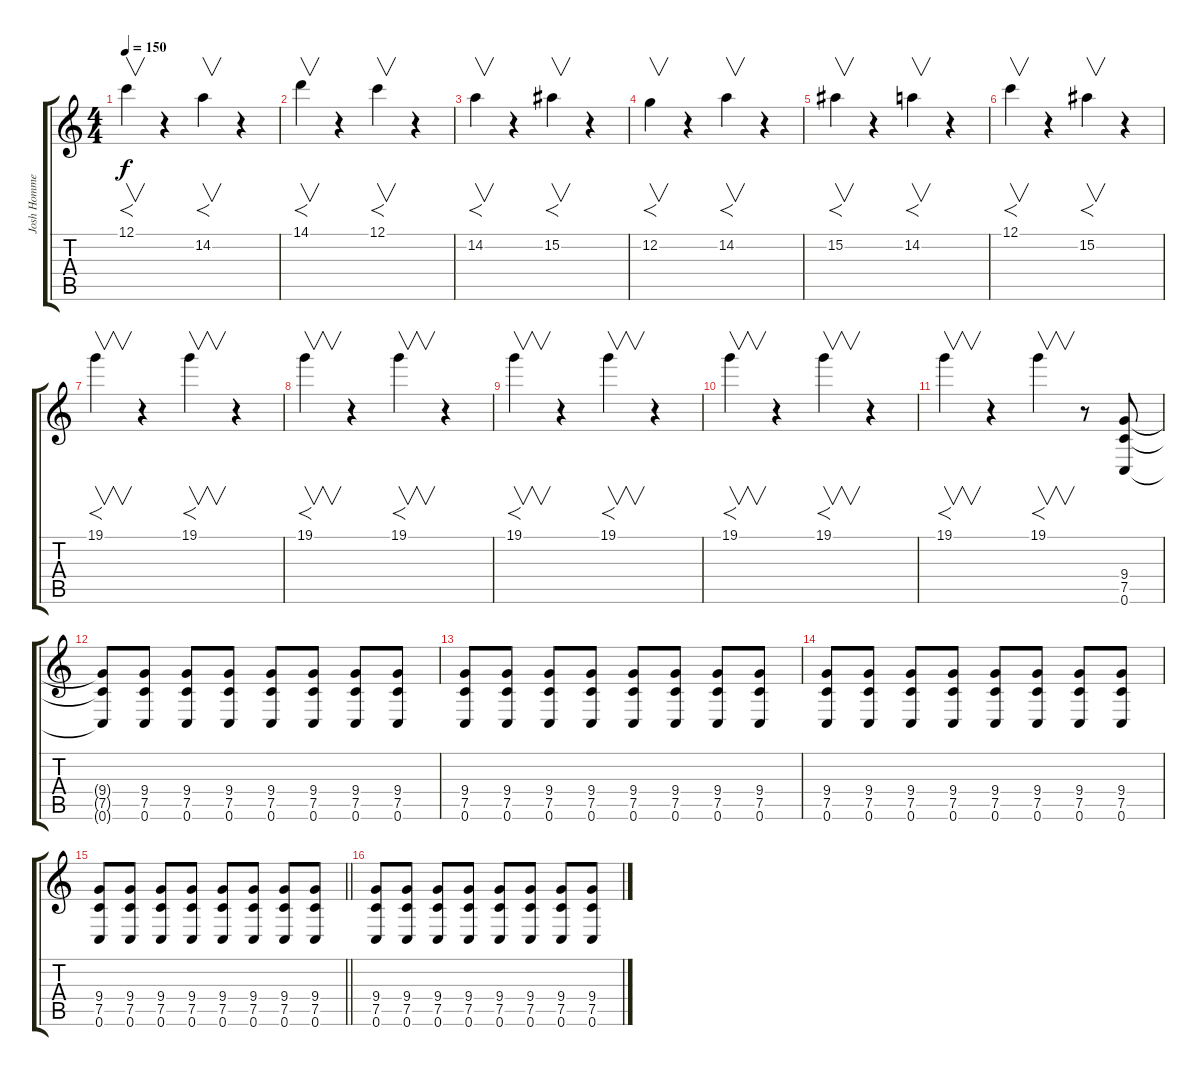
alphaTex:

\track ("Josh Homme" "Josh Homme") {instrument distortionguitar}
\staff {score tabs}
\tuning (C4 G3 Eb3 Bb2 F2 C2) {hide}
\ts (4 4)
\tempo 150
\clef g2
\ks c
12.1.4{f v dy f} r.4 14.2.4{f v} r.4 |
14.1.4{f v} r.4 12.1.4{f v} r.4 |
14.2.4{f v} r.4 15.2.4{f v} r.4 |
12.2.4{f v} r.4 14.2.4{f v} r.4 |
15.2.4{f v} r.4 14.2.4{f v} r.4 |
12.1.4{f v} r.4 15.2.4{f v} r.4 |
19.1.4{f v} r.4 19.1.4{f v} r.4 |
19.1.4{f v} r.4 19.1.4{f v} r.4 |
19.1.4{f v} r.4 19.1.4{f v} r.4 |
19.1.4{f v} r.4 19.1.4{f v} r.4 |
19.1.4{f v} r.4 19.1.4{f v} r.8 (9.4 7.5 0.6).8 |
(9.4{t} 7.5{t} 0.6{t}).8 (9.4 7.5 0.6).8 (9.4 7.5 0.6).8 (9.4 7.5 0.6).8 (9.4 7.5 0.6).8 (9.4 7.5 0.6).8 (9.4 7.5 0.6).8 (9.4 7.5 0.6).8 |
(9.4 7.5 0.6).8 (9.4 7.5 0.6).8 (9.4 7.5 0.6).8 (9.4 7.5 0.6).8 (9.4 7.5 0.6).8 (9.4 7.5 0.6).8 (9.4 7.5 0.6).8 (9.4 7.5 0.6).8 |
(9.4 7.5 0.6).8 (9.4 7.5 0.6).8 (9.4 7.5 0.6).8 (9.4 7.5 0.6).8 (9.4 7.5 0.6).8 (9.4 7.5 0.6).8 (9.4 7.5 0.6).8 (9.4 7.5 0.6).8 |
\barLineRight lightlight
(9.4 7.5 0.6).8 (9.4 7.5 0.6).8 (9.4 7.5 0.6).8 (9.4 7.5 0.6).8 (9.4 7.5 0.6).8 (9.4 7.5 0.6).8 (9.4 7.5 0.6).8 (9.4 7.5 0.6).8 |
(9.4 7.5 0.6).8 (9.4 7.5 0.6).8 (9.4 7.5 0.6).8 (9.4 7.5 0.6).8 (9.4 7.5 0.6).8 (9.4 7.5 0.6).8 (9.4 7.5 0.6).8 (9.4 7.5 0.6).8
